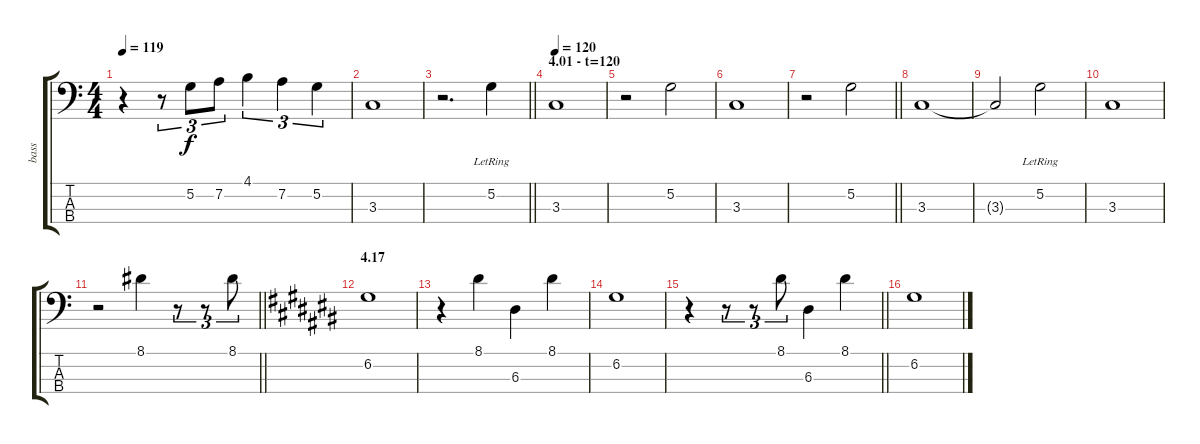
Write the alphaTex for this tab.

\track ("bass" "bass") {instrument acousticbass}
\staff {score tabs}
\tuning (G2 D2 A1 E1) {hide}
\ts (4 4)
\tempo 119
\clef f4
\ks c
r.4{dy f} r.8{tu (3 2)} 5.2.8{tu (3 2)} 7.2.8{tu (3 2)} 4.1.4{tu (3 2)} 7.2.4{tu (3 2)} 5.2.4{tu (3 2)} |
3.3.1 |
\barLineRight lightlight
r.2{d} 5.2{lr}.4 |
\section ("" "4.01 - t=120")
\tempo 120
3.3.1 |
r.2 5.2.2 |
3.3.1 |
\barLineRight lightlight
r.2 5.2.2 |
3.3.1 |
3.3{t}.2 5.2{lr}.2 |
3.3.1 |
\barLineRight lightlight
r.2 8.1.4 r.8{tu (3 2)} r.8{tu (3 2)} 8.1.8{tu (3 2)} |
\section ("" "4.17")
\ks c#
6.2.1 |
r.4 8.1.4 6.3.4 8.1.4 |
6.2.1 |
\barLineRight lightlight
r.4 r.8{tu (3 2)} r.8{tu (3 2)} 8.1.8{tu (3 2)} 6.3.4 8.1.4 |
6.2.1
